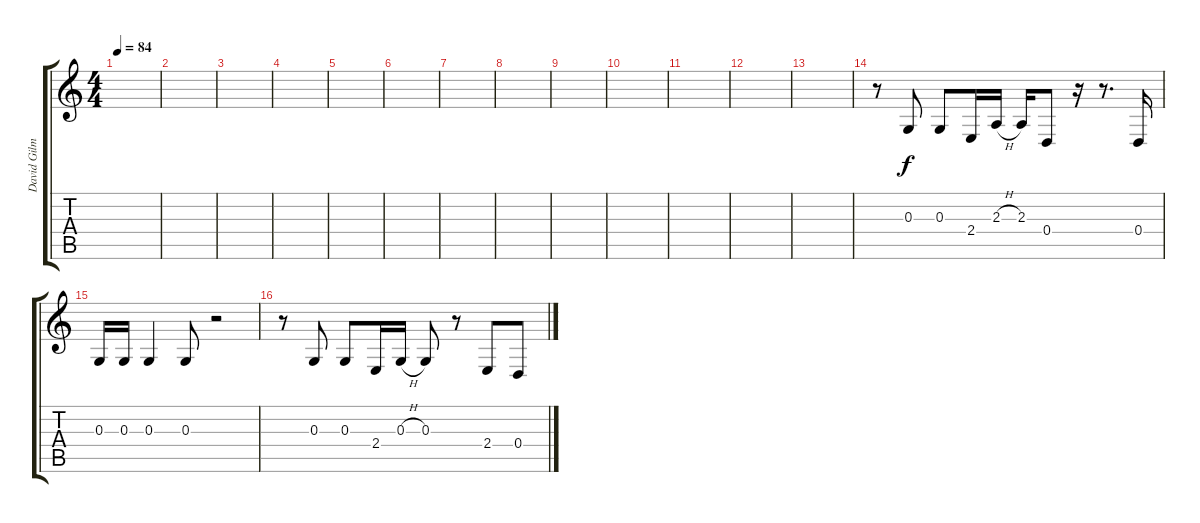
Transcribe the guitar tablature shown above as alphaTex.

\track ("David Gilmour" "David Gilm") {instrument altosax}
\staff {score tabs}
\tuning (E4 B3 G3 D3 A2 E2) {hide}
\ts (4 4)
\tempo 84
\clef g2
\ks c
|
|
|
|
|
|
|
|
|
|
|
|
|
r.8 0.3.8 0.3.8 2.4.16 2.3{h}.16 2.3.16 0.4.8 r.16 r.8{d} 0.4.16 |
0.3.16 0.3.16 0.3.4 0.3.8 r.2 |
r.8 0.3.8 0.3.8 2.4.16 0.3{h}.16 0.3.8 r.8 2.4.8 0.4.8
